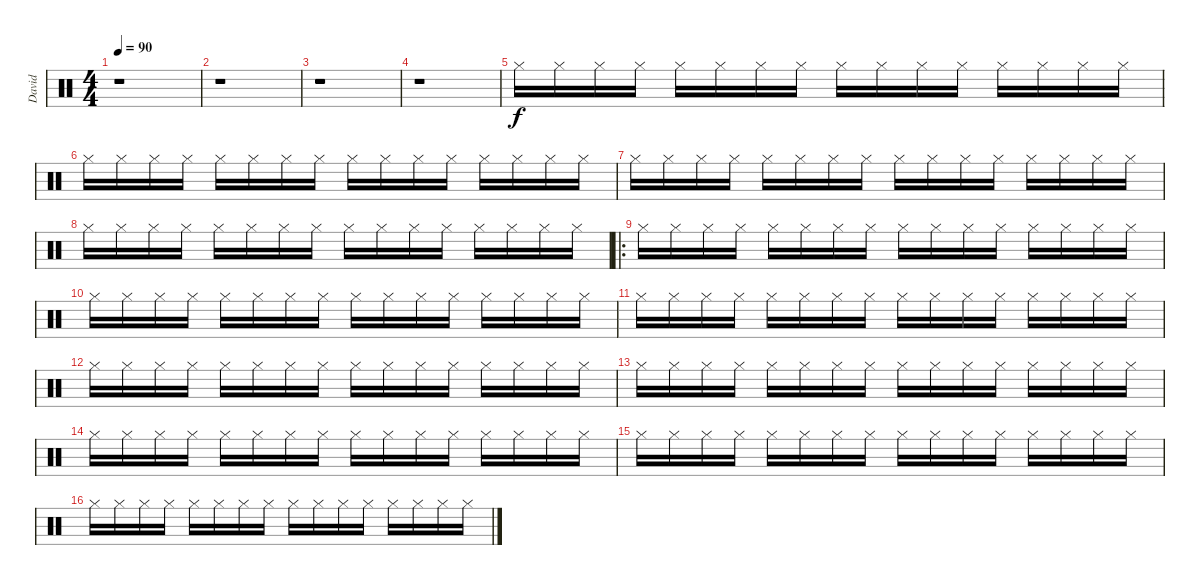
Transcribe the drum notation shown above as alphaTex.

\track ("David" "David") {instrument percussion}
\staff {score}
\articulation defaults
\ts (4 4)
\tempo 90
\clef neutral
\ks c
r.1{dy f} |
r.1 |
r.1 |
r.1 |
"Hi-Hat (closed)".16 "Hi-Hat (closed)".16 "Hi-Hat (closed)".16 "Hi-Hat (closed)".16 "Hi-Hat (closed)".16 "Hi-Hat (closed)".16 "Hi-Hat (closed)".16 "Hi-Hat (closed)".16 "Hi-Hat (closed)".16 "Hi-Hat (closed)".16 "Hi-Hat (closed)".16 "Hi-Hat (closed)".16 "Hi-Hat (closed)".16 "Hi-Hat (closed)".16 "Hi-Hat (closed)".16 "Hi-Hat (closed)".16 |
"Hi-Hat (closed)".16 "Hi-Hat (closed)".16 "Hi-Hat (closed)".16 "Hi-Hat (closed)".16 "Hi-Hat (closed)".16 "Hi-Hat (closed)".16 "Hi-Hat (closed)".16 "Hi-Hat (closed)".16 "Hi-Hat (closed)".16 "Hi-Hat (closed)".16 "Hi-Hat (closed)".16 "Hi-Hat (closed)".16 "Hi-Hat (closed)".16 "Hi-Hat (closed)".16 "Hi-Hat (closed)".16 "Hi-Hat (closed)".16 |
"Hi-Hat (closed)".16 "Hi-Hat (closed)".16 "Hi-Hat (closed)".16 "Hi-Hat (closed)".16 "Hi-Hat (closed)".16 "Hi-Hat (closed)".16 "Hi-Hat (closed)".16 "Hi-Hat (closed)".16 "Hi-Hat (closed)".16 "Hi-Hat (closed)".16 "Hi-Hat (closed)".16 "Hi-Hat (closed)".16 "Hi-Hat (closed)".16 "Hi-Hat (closed)".16 "Hi-Hat (closed)".16 "Hi-Hat (closed)".16 |
"Hi-Hat (closed)".16 "Hi-Hat (closed)".16 "Hi-Hat (closed)".16 "Hi-Hat (closed)".16 "Hi-Hat (closed)".16 "Hi-Hat (closed)".16 "Hi-Hat (closed)".16 "Hi-Hat (closed)".16 "Hi-Hat (closed)".16 "Hi-Hat (closed)".16 "Hi-Hat (closed)".16 "Hi-Hat (closed)".16 "Hi-Hat (closed)".16 "Hi-Hat (closed)".16 "Hi-Hat (closed)".16 "Hi-Hat (closed)".16 |
\ro "Hi-Hat (closed)".16 "Hi-Hat (closed)".16 "Hi-Hat (closed)".16 "Hi-Hat (closed)".16 "Hi-Hat (closed)".16 "Hi-Hat (closed)".16 "Hi-Hat (closed)".16 "Hi-Hat (closed)".16 "Hi-Hat (closed)".16 "Hi-Hat (closed)".16 "Hi-Hat (closed)".16 "Hi-Hat (closed)".16 "Hi-Hat (closed)".16 "Hi-Hat (closed)".16 "Hi-Hat (closed)".16 "Hi-Hat (closed)".16
|
"Hi-Hat (closed)".16 "Hi-Hat (closed)".16 "Hi-Hat (closed)".16 "Hi-Hat (closed)".16 "Hi-Hat (closed)".16 "Hi-Hat (closed)".16 "Hi-Hat (closed)".16 "Hi-Hat (closed)".16 "Hi-Hat (closed)".16 "Hi-Hat (closed)".16 "Hi-Hat (closed)".16 "Hi-Hat (closed)".16 "Hi-Hat (closed)".16 "Hi-Hat (closed)".16 "Hi-Hat (closed)".16 "Hi-Hat (closed)".16 |
"Hi-Hat (closed)".16 "Hi-Hat (closed)".16 "Hi-Hat (closed)".16 "Hi-Hat (closed)".16 "Hi-Hat (closed)".16 "Hi-Hat (closed)".16 "Hi-Hat (closed)".16 "Hi-Hat (closed)".16 "Hi-Hat (closed)".16 "Hi-Hat (closed)".16 "Hi-Hat (closed)".16 "Hi-Hat (closed)".16 "Hi-Hat (closed)".16 "Hi-Hat (closed)".16 "Hi-Hat (closed)".16 "Hi-Hat (closed)".16 |
"Hi-Hat (closed)".16 "Hi-Hat (closed)".16 "Hi-Hat (closed)".16 "Hi-Hat (closed)".16 "Hi-Hat (closed)".16 "Hi-Hat (closed)".16 "Hi-Hat (closed)".16 "Hi-Hat (closed)".16 "Hi-Hat (closed)".16 "Hi-Hat (closed)".16 "Hi-Hat (closed)".16 "Hi-Hat (closed)".16 "Hi-Hat (closed)".16 "Hi-Hat (closed)".16 "Hi-Hat (closed)".16 "Hi-Hat (closed)".16 |
"Hi-Hat (closed)".16 "Hi-Hat (closed)".16 "Hi-Hat (closed)".16 "Hi-Hat (closed)".16 "Hi-Hat (closed)".16 "Hi-Hat (closed)".16 "Hi-Hat (closed)".16 "Hi-Hat (closed)".16 "Hi-Hat (closed)".16 "Hi-Hat (closed)".16 "Hi-Hat (closed)".16 "Hi-Hat (closed)".16 "Hi-Hat (closed)".16 "Hi-Hat (closed)".16 "Hi-Hat (closed)".16 "Hi-Hat (closed)".16 |
"Hi-Hat (closed)".16 "Hi-Hat (closed)".16 "Hi-Hat (closed)".16 "Hi-Hat (closed)".16 "Hi-Hat (closed)".16 "Hi-Hat (closed)".16 "Hi-Hat (closed)".16 "Hi-Hat (closed)".16 "Hi-Hat (closed)".16 "Hi-Hat (closed)".16 "Hi-Hat (closed)".16 "Hi-Hat (closed)".16 "Hi-Hat (closed)".16 "Hi-Hat (closed)".16 "Hi-Hat (closed)".16 "Hi-Hat (closed)".16 |
"Hi-Hat (closed)".16 "Hi-Hat (closed)".16 "Hi-Hat (closed)".16 "Hi-Hat (closed)".16 "Hi-Hat (closed)".16 "Hi-Hat (closed)".16 "Hi-Hat (closed)".16 "Hi-Hat (closed)".16 "Hi-Hat (closed)".16 "Hi-Hat (closed)".16 "Hi-Hat (closed)".16 "Hi-Hat (closed)".16 "Hi-Hat (closed)".16 "Hi-Hat (closed)".16 "Hi-Hat (closed)".16 "Hi-Hat (closed)".16 |
"Hi-Hat (closed)".16 "Hi-Hat (closed)".16 "Hi-Hat (closed)".16 "Hi-Hat (closed)".16 "Hi-Hat (closed)".16 "Hi-Hat (closed)".16 "Hi-Hat (closed)".16 "Hi-Hat (closed)".16 "Hi-Hat (closed)".16 "Hi-Hat (closed)".16 "Hi-Hat (closed)".16 "Hi-Hat (closed)".16 "Hi-Hat (closed)".16 "Hi-Hat (closed)".16 "Hi-Hat (closed)".16 "Hi-Hat (closed)".16
